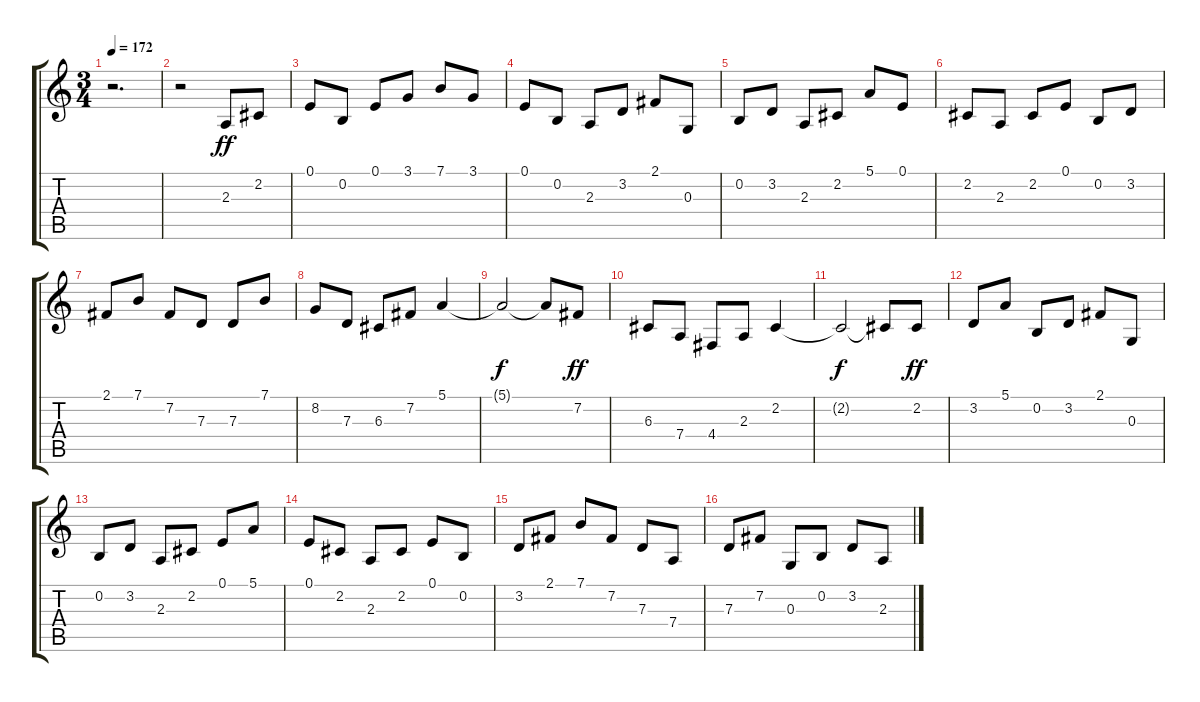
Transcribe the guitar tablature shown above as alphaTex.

\track "" {instrument pizzicatostrings}
\staff {score tabs}
\tuning (E4 B3 G3 D3 A2 E2) {hide}
\ts (3 4)
\tempo 172
\clef g2
\ks c
r.2{d dy ff} |
r.2 2.3.8 2.2.8 |
0.1.8 0.2.8 0.1.8 3.1.8 7.1.8 3.1.8 |
0.1.8 0.2.8 2.3.8 3.2.8 2.1.8 0.3.8 |
0.2.8 3.2.8 2.3.8 2.2.8 5.1.8 0.1.8 |
2.2.8 2.3.8 2.2.8 0.1.8 0.2.8 3.2.8 |
2.1.8 7.1.8 7.2.8 7.3.8 7.3.8 7.1.8 |
8.2.8 7.3.8 6.3.8 7.2.8 5.1.4 |
5.1{t}.2{dy f} 5.1{t}.8 7.2.8{dy ff} |
6.3.8 7.4.8 4.4.8 2.3.8 2.2.4 |
2.2{t}.2{dy f} 2.2{t}.8 2.2.8{dy ff} |
3.2.8 5.1.8 0.2.8 3.2.8 2.1.8 0.3.8 |
0.2.8 3.2.8 2.3.8 2.2.8 0.1.8 5.1.8 |
0.1.8 2.2.8 2.3.8 2.2.8 0.1.8 0.2.8 |
3.2.8 2.1.8 7.1.8 7.2.8 7.3.8 7.4.8 |
7.3.8 7.2.8 0.3.8 0.2.8 3.2.8 2.3.8
